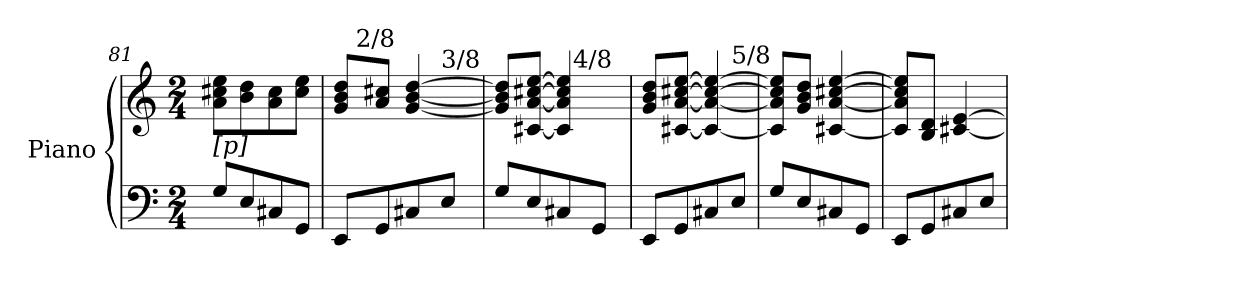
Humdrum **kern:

**kern	**kern
*part1	*part1
*staff2	*staff1
*I"Piano	*
*I'Pno.	*
!!LO:PB:g=z
*clefF4	*clefG2
*k[]	*k[]
*C:	*C:
*M2/4	*M2/4
*MM84	*MM84
=81	=81
!	!LO:TX:b:t=[p]
8Gi/L	8ai\ 8cc#Xi 8eeiL
8Ei/	8bi\ 8ddi
8C#Xi/	8ai\ 8cc#i
8GGi/J	8cc#i\ 8eeiJ
=82	=82
*	*^
*	*	*^
8EEi/L	8gi/ 8bi 8ddiL	32ryy	4.ryy
.	.	64ryy	.
.	.	512.ryy	.
!	!	!LO:TX:a:t=2/8	!
.	.	4ryy	.
8GGi/	8ai/ 8cc#XiJ	.	.
8C#Xi/	[<4gi/ [<4bi [>4ddi	.	.
.	.	8ryy	.
!	!	!	!LO:TX:a:t=3/8
8Ei/J	.	.	8ryy
.	.	16ryy	.
.	.	128ryy	.
.	.	256ryy	.
.	.	1024ryy	.
*	*	*v	*v
=83	=83	=83
8Gi/L	8gi/] 8bi] 8ddi]L	4ryy
8Ei/	[<8c#Xi/ [<8ai [>8cc#Xi [>8eeiJ	.
8C#Xi/	4c#i/] 4ai] 4cc#i] 4eei]	32..ryy
!	!	!LO:TX:a:t=4/8
.	.	8ryy
8GGi/J	.	.
.	.	16ryy
.	.	128ryy
=84	=84	=84
8EEi/L	8gi/ 8bi 8ddiL	4.ryy
8GGi/	[<8c#Xi/ [<8ai [>8cc#Xi [>8eeiJ	.
8C#Xi/	4c#i/_< 4ai_< 4cc#i_> 4eei_>	.
!	!	!LO:TX:a:t=5/8
8Ei/J	.	8ryy
*	*v	*v
=85	=85
8Gi/L	8c#i/] 8ai] 8cc#i] 8eei]L
8Ei/	8gi/ 8bi 8ddiJ
8C#Xi/	[<4c#Xi/ [<4ai [>4cc#Xi [>4eei
8GGi/J	.
=86	=86
8EEi/L	8c#i/] 8ai] 8cc#i] 8eei]L
8GGi/	8Bi/ 8diJ
8C#Xi/	[<4c#Xi/ [>4ei
8Ei/J	.
=	=
*-	*-
